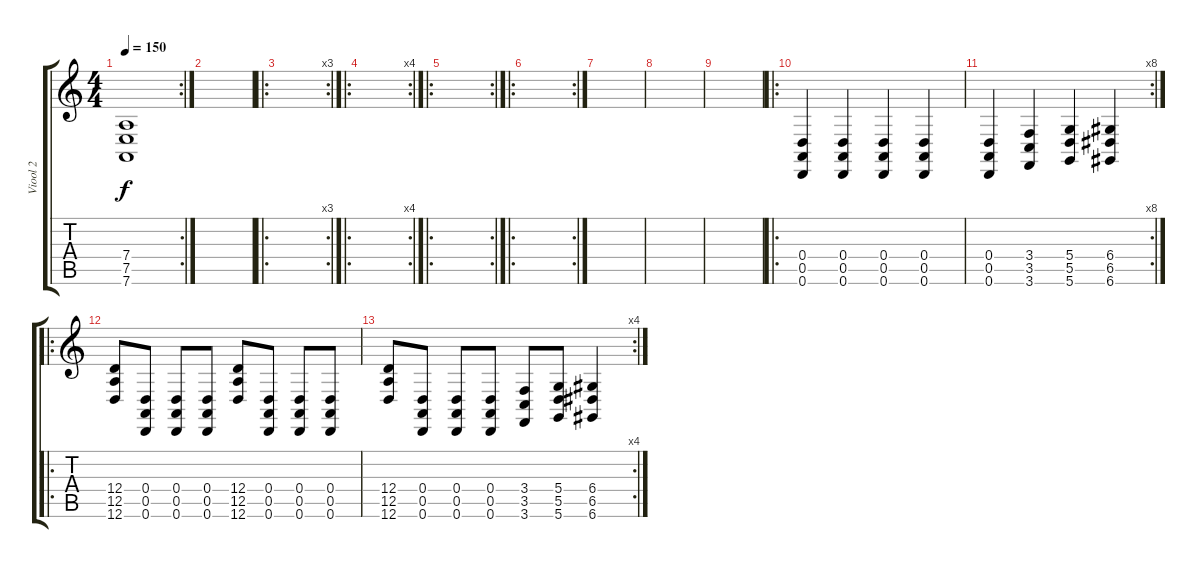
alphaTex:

\track ("Viool 2" "Viool 2") {instrument cello}
\staff {score tabs}
\tuning (E4 B3 G3 D3 A2 D2) {hide}
\rc 2
\ts (4 4)
\tempo 150
\clef g2
\ks c
(7.4 7.5 7.6).1{dy f} |
|
\ro
\rc 3
|
\ro
\rc 4
|
\ro
\rc 2
|
\ro
\rc 2
|
|
|
|
\ro
(0.4 0.5 0.6).4 (0.4 0.5 0.6).4 (0.4 0.5 0.6).4 (0.4 0.5 0.6).4 |
\rc 8
(0.4 0.5 0.6).4 (3.4 3.5 3.6).4 (5.4 5.5 5.6).4 (6.4 6.5 6.6).4 |
\ro
(12.4 12.5 12.6).8 (0.4 0.5 0.6).8 (0.4 0.5 0.6).8 (0.4 0.5 0.6).8 (12.4 12.5 12.6).8 (0.4 0.5 0.6).8 (0.4 0.5 0.6).8 (0.4 0.5 0.6).8 |
\rc 4
(12.4 12.5 12.6).8 (0.4 0.5 0.6).8 (0.4 0.5 0.6).8 (0.4 0.5 0.6).8 (3.4 3.5 3.6).8 (5.4 5.5 5.6).8 (6.4 6.5 6.6).4
